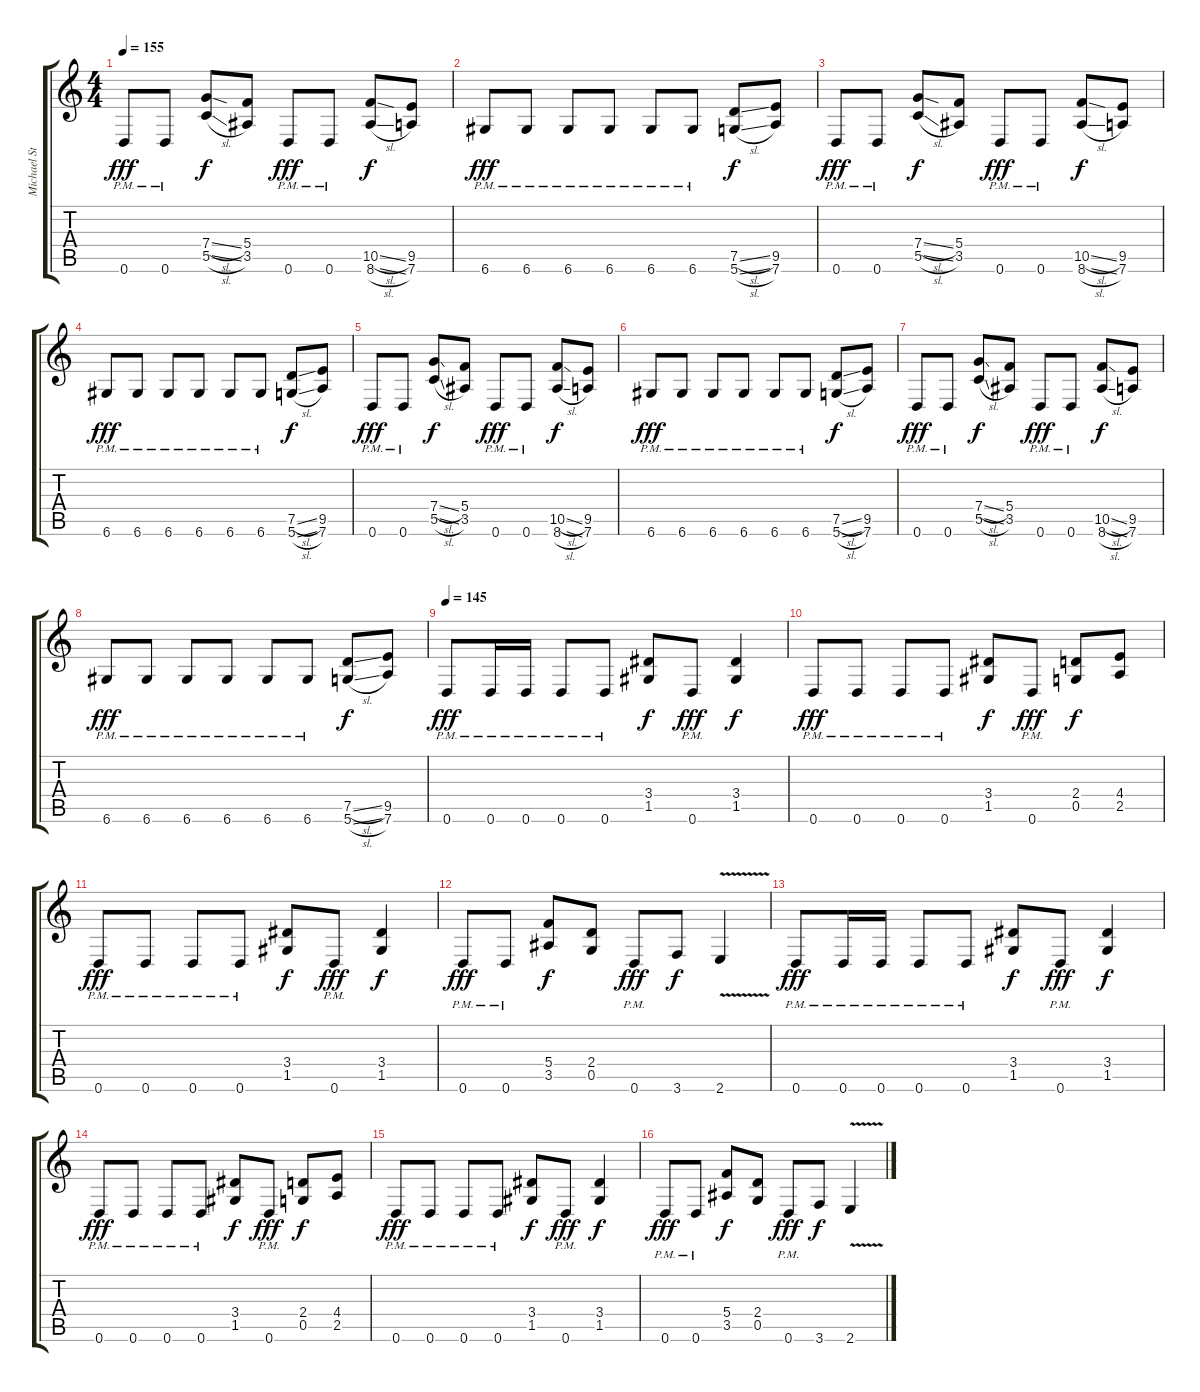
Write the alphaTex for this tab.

\track ("Michael Stützer" "Michael St") {instrument distortionguitar}
\staff {score tabs}
\tuning (D4 A3 F3 C3 G2 D2) {hide}
\ts (4 4)
\tempo 155
\clef g2
\ks c
0.6{pm}.8{dy fff} 0.6{pm}.8 (7.4{sl} 5.5{sl}).8{dy f} (5.4 3.5).8 0.6{pm}.8{dy fff} 0.6{pm}.8 (10.5{sl} 8.6{sl}).8{dy f} (9.5 7.6).8 |
6.6{pm}.8{dy fff} 6.6{pm}.8 6.6{pm}.8 6.6{pm}.8 6.6{pm}.8 6.6{pm}.8 (7.5{sl} 5.6{sl}).8{dy f} (9.5 7.6).8 |
0.6{pm}.8{dy fff} 0.6{pm}.8 (7.4{sl} 5.5{sl}).8{dy f} (5.4 3.5).8 0.6{pm}.8{dy fff} 0.6{pm}.8 (10.5{sl} 8.6{sl}).8{dy f} (9.5 7.6).8 |
6.6{pm}.8{dy fff} 6.6{pm}.8 6.6{pm}.8 6.6{pm}.8 6.6{pm}.8 6.6{pm}.8 (7.5{sl} 5.6{sl}).8{dy f} (9.5 7.6).8 |
0.6{pm}.8{dy fff} 0.6{pm}.8 (7.4{sl} 5.5{sl}).8{dy f} (5.4 3.5).8 0.6{pm}.8{dy fff} 0.6{pm}.8 (10.5{sl} 8.6{sl}).8{dy f} (9.5 7.6).8 |
6.6{pm}.8{dy fff} 6.6{pm}.8 6.6{pm}.8 6.6{pm}.8 6.6{pm}.8 6.6{pm}.8 (7.5{sl} 5.6{sl}).8{dy f} (9.5 7.6).8 |
0.6{pm}.8{dy fff} 0.6{pm}.8 (7.4{sl} 5.5{sl}).8{dy f} (5.4 3.5).8 0.6{pm}.8{dy fff} 0.6{pm}.8 (10.5{sl} 8.6{sl}).8{dy f} (9.5 7.6).8 |
6.6{pm}.8{dy fff} 6.6{pm}.8 6.6{pm}.8 6.6{pm}.8 6.6{pm}.8 6.6{pm}.8 (7.5{sl} 5.6{sl}).8{dy f} (9.5 7.6).8 |
\tempo 145
0.6{pm}.8{dy fff} 0.6{pm}.16 0.6{pm}.16 0.6{pm}.8 0.6{pm}.8 (3.4 1.5).8{dy f} 0.6{pm}.8{dy fff} (3.4 1.5).4{dy f} |
0.6{pm}.8{dy fff} 0.6{pm}.8 0.6{pm}.8 0.6{pm}.8 (3.4 1.5).8{dy f} 0.6{pm}.8{dy fff} (2.4 0.5).8{dy f} (4.4 2.5).8 |
0.6{pm}.8{dy fff} 0.6{pm}.8 0.6{pm}.8 0.6{pm}.8 (3.4 1.5).8{dy f} 0.6{pm}.8{dy fff} (3.4 1.5).4{dy f} |
0.6{pm}.8{dy fff} 0.6{pm}.8 (5.4 3.5).8{dy f} (2.4 0.5).8 0.6{pm}.8{dy fff} 3.6.8{dy f} 2.6{v}.4 |
0.6{pm}.8{dy fff} 0.6{pm}.16 0.6{pm}.16 0.6{pm}.8 0.6{pm}.8 (3.4 1.5).8{dy f} 0.6{pm}.8{dy fff} (3.4 1.5).4{dy f} |
0.6{pm}.8{dy fff} 0.6{pm}.8 0.6{pm}.8 0.6{pm}.8 (3.4 1.5).8{dy f} 0.6{pm}.8{dy fff} (2.4 0.5).8{dy f} (4.4 2.5).8 |
0.6{pm}.8{dy fff} 0.6{pm}.8 0.6{pm}.8 0.6{pm}.8 (3.4 1.5).8{dy f} 0.6{pm}.8{dy fff} (3.4 1.5).4{dy f} |
0.6{pm}.8{dy fff} 0.6{pm}.8 (5.4 3.5).8{dy f} (2.4 0.5).8 0.6{pm}.8{dy fff} 3.6.8{dy f} 2.6{v}.4
